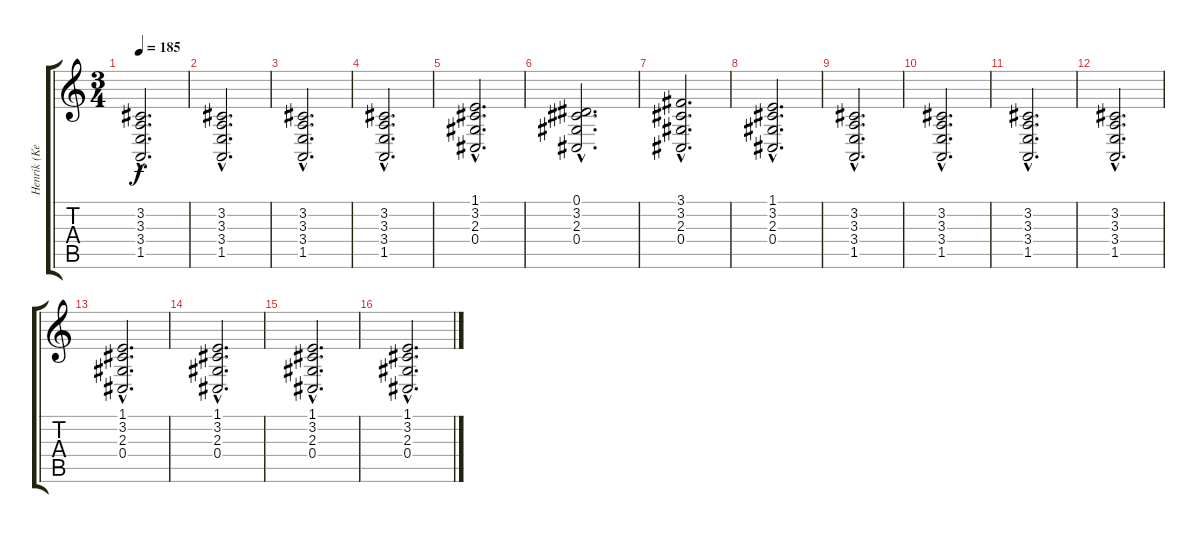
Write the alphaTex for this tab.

\track ("Henrik (Keyboard)" "Henrik (Ke") {instrument stringensemble1}
\staff {score tabs}
\tuning (Eb4 Bb3 Gb3 Db3 Ab2 Eb2) {hide}
\ts (3 4)
\tempo 185
\clef g2
\ks c
(3.2{hac} 3.3{hac} 3.4{hac} 1.5{hac}).2{d dy f} |
(3.2{hac} 3.3{hac} 3.4{hac} 1.5{hac}).2{d} |
(3.2{hac} 3.3{hac} 3.4{hac} 1.5{hac}).2{d} |
(3.2{hac} 3.3{hac} 3.4{hac} 1.5{hac}).2{d} |
(1.1{hac} 3.2{hac} 2.3{hac} 0.4{hac}).2{d} |
(0.1{hac} 3.2{hac} 2.3{hac} 0.4{hac}).2{d} |
(3.1{hac} 3.2{hac} 2.3{hac} 0.4{hac}).2{d} |
(1.1{hac} 3.2{hac} 2.3{hac} 0.4{hac}).2{d} |
(3.2{hac} 3.3{hac} 3.4{hac} 1.5{hac}).2{d} |
(3.2{hac} 3.3{hac} 3.4{hac} 1.5{hac}).2{d} |
(3.2{hac} 3.3{hac} 3.4{hac} 1.5{hac}).2{d} |
(3.2{hac} 3.3{hac} 3.4{hac} 1.5{hac}).2{d} |
(1.1{hac} 3.2{hac} 2.3{hac} 0.4{hac}).2{d} |
(1.1{hac} 3.2{hac} 2.3{hac} 0.4{hac}).2{d} |
(1.1{hac} 3.2{hac} 2.3{hac} 0.4{hac}).2{d} |
(1.1{hac} 3.2{hac} 2.3{hac} 0.4{hac}).2{d}
